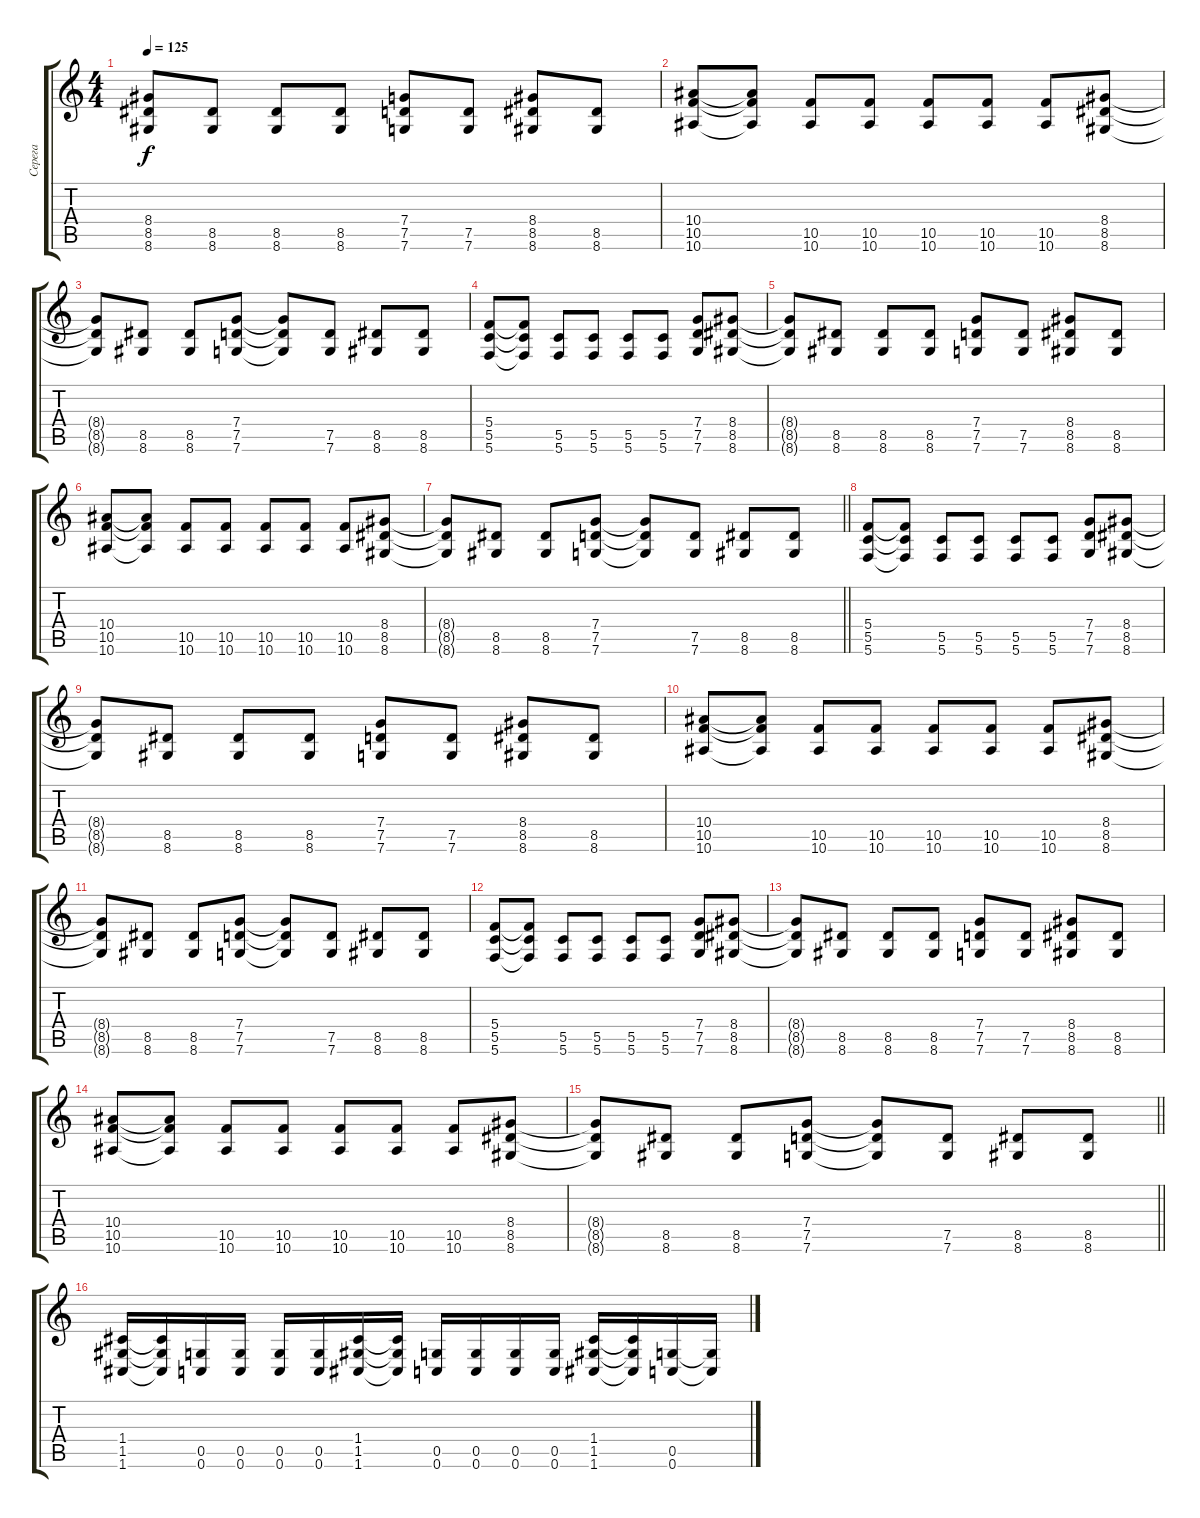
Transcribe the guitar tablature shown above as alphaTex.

\track ("Серега" "Серега") {instrument distortionguitar}
\staff {score tabs}
\tuning (D4 A3 F3 C3 G2 C2) {hide}
\ts (4 4)
\tempo 125
\clef g2
\ks c
(8.4{t} 8.5{t} 8.6{t}).8{dy f} (8.5 8.6).8 (8.5 8.6).8 (8.5 8.6).8 (7.4 7.5 7.6).8 (7.5 7.6).8 (8.4 8.5 8.6).8 (8.5 8.6).8 |
(10.4 10.5 10.6).8 (10.4{t} 10.5{t} 10.6{t}).8 (10.5 10.6).8 (10.5 10.6).8 (10.5 10.6).8 (10.5 10.6).8 (10.5 10.6).8 (8.4 8.5 8.6).8 |
(8.4{t} 8.5{t} 8.6{t}).8 (8.5 8.6).8 (8.5 8.6).8 (7.4 7.5 7.6).8 (7.4{t} 7.5{t} 7.6{t}).8 (7.5 7.6).8 (8.5 8.6).8 (8.5 8.6).8 |
(5.4 5.5 5.6).8 (5.4{t} 5.5{t} 5.6{t}).8 (5.5 5.6).8 (5.5 5.6).8 (5.5 5.6).8 (5.5 5.6).8 (7.4 7.5 7.6).8 (8.4 8.5 8.6).8 |
(8.4{t} 8.5{t} 8.6{t}).8 (8.5 8.6).8 (8.5 8.6).8 (8.5 8.6).8 (7.4 7.5 7.6).8 (7.5 7.6).8 (8.4 8.5 8.6).8 (8.5 8.6).8 |
(10.4 10.5 10.6).8 (10.4{t} 10.5{t} 10.6{t}).8 (10.5 10.6).8 (10.5 10.6).8 (10.5 10.6).8 (10.5 10.6).8 (10.5 10.6).8 (8.4 8.5 8.6).8 |
\barLineRight lightlight
(8.4{t} 8.5{t} 8.6{t}).8 (8.5 8.6).8 (8.5 8.6).8 (7.4 7.5 7.6).8 (7.4{t} 7.5{t} 7.6{t}).8 (7.5 7.6).8 (8.5 8.6).8 (8.5 8.6).8 |
(5.4 5.5 5.6).8 (5.4{t} 5.5{t} 5.6{t}).8 (5.5 5.6).8 (5.5 5.6).8 (5.5 5.6).8 (5.5 5.6).8 (7.4 7.5 7.6).8 (8.4 8.5 8.6).8 |
(8.4{t} 8.5{t} 8.6{t}).8 (8.5 8.6).8 (8.5 8.6).8 (8.5 8.6).8 (7.4 7.5 7.6).8 (7.5 7.6).8 (8.4 8.5 8.6).8 (8.5 8.6).8 |
(10.4 10.5 10.6).8 (10.4{t} 10.5{t} 10.6{t}).8 (10.5 10.6).8 (10.5 10.6).8 (10.5 10.6).8 (10.5 10.6).8 (10.5 10.6).8 (8.4 8.5 8.6).8 |
(8.4{t} 8.5{t} 8.6{t}).8 (8.5 8.6).8 (8.5 8.6).8 (7.4 7.5 7.6).8 (7.4{t} 7.5{t} 7.6{t}).8 (7.5 7.6).8 (8.5 8.6).8 (8.5 8.6).8 |
(5.4 5.5 5.6).8 (5.4{t} 5.5{t} 5.6{t}).8 (5.5 5.6).8 (5.5 5.6).8 (5.5 5.6).8 (5.5 5.6).8 (7.4 7.5 7.6).8 (8.4 8.5 8.6).8 |
(8.4{t} 8.5{t} 8.6{t}).8 (8.5 8.6).8 (8.5 8.6).8 (8.5 8.6).8 (7.4 7.5 7.6).8 (7.5 7.6).8 (8.4 8.5 8.6).8 (8.5 8.6).8 |
(10.4 10.5 10.6).8 (10.4{t} 10.5{t} 10.6{t}).8 (10.5 10.6).8 (10.5 10.6).8 (10.5 10.6).8 (10.5 10.6).8 (10.5 10.6).8 (8.4 8.5 8.6).8 |
\barLineRight lightlight
(8.4{t} 8.5{t} 8.6{t}).8 (8.5 8.6).8 (8.5 8.6).8 (7.4 7.5 7.6).8 (7.4{t} 7.5{t} 7.6{t}).8 (7.5 7.6).8 (8.5 8.6).8 (8.5 8.6).8 |
(1.4 1.5 1.6).16 (1.4{t} 1.5{t} 1.6{t}).16 (0.5 0.6).16 (0.5 0.6).16 (0.5 0.6).16 (0.5 0.6).16 (1.4 1.5 1.6).16 (1.4{t} 1.5{t} 1.6{t}).16 (0.5 0.6).16 (0.5 0.6).16 (0.5 0.6).16 (0.5 0.6).16 (1.4 1.5 1.6).16 (1.4{t} 1.5{t} 1.6{t}).16 (0.5 0.6).16 (0.5{t} 0.6{t}).16
